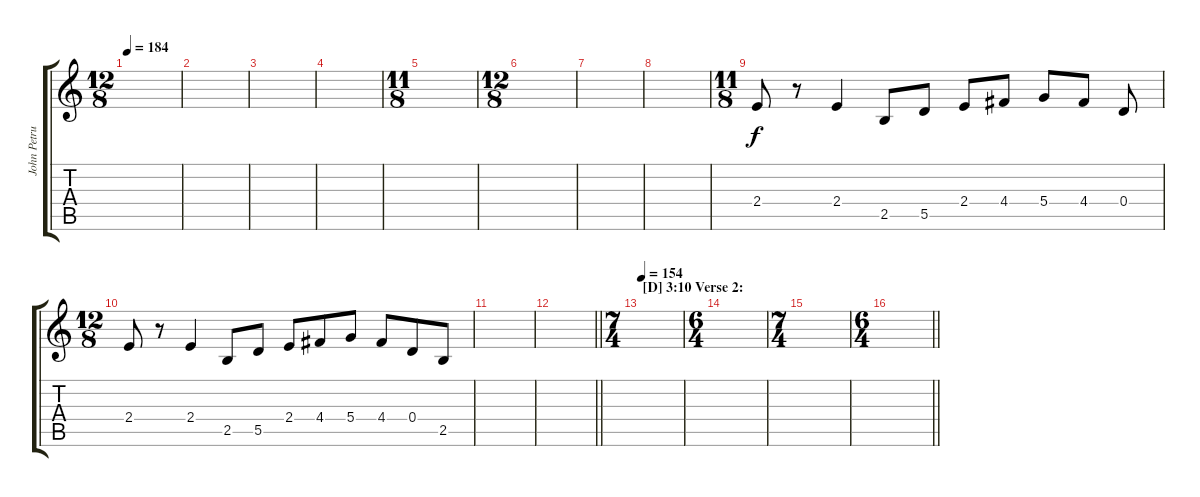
\track ("John Petrucci - Guitar II" "John Petru") {instrument distortionguitar}
\staff {score tabs}
\tuning (E4 B3 G3 D3 A2 E2) {hide}
\ts (12 8)
\tempo 184
\clef g2
\ks c
|
|
|
|
\ts (11 8)
|
\ts (12 8)
|
|
|
\ts (11 8)
2.4.8{instrument distortionguitar} r.8 2.4.4 2.5.8 5.5.8 2.4.8 4.4.8 5.4.8 4.4.8 0.4.8 |
\ts (12 8)
2.4.8 r.8 2.4.4 2.5.8 5.5.8 2.4.8 4.4.8 5.4.8 4.4.8 0.4.8 2.5.8 |
|
\barLineRight lightlight
|
\ts (7 4)
\section ("" "[D] 3:10 Verse 2:")
\tempo 154
|
\ts (6 4)
|
\ts (7 4)
|
\ts (6 4)
\barLineRight lightlight
